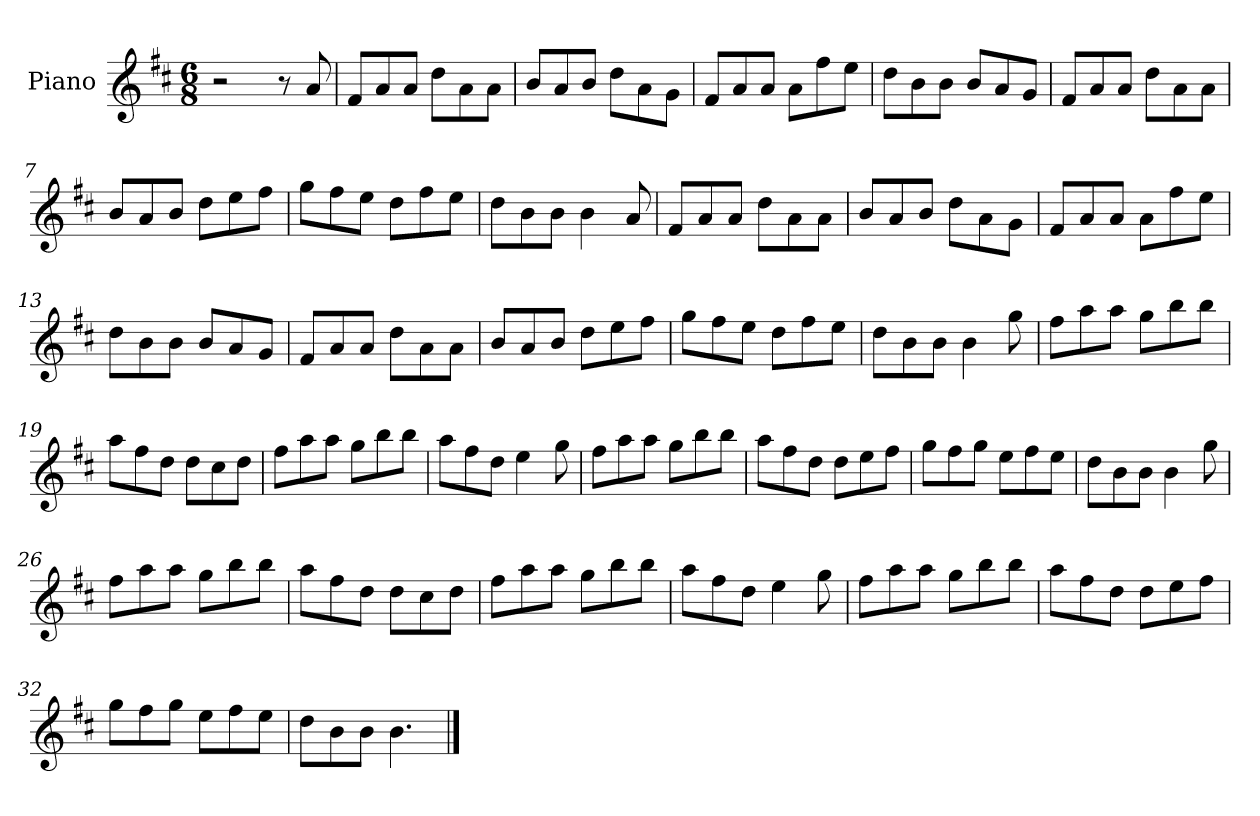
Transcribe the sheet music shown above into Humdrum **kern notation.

**kern
*part1
*staff1
*I"Piano
*I'Pno
*clefG2
*k[f#c#]
*M6/8
=1
2r
8r
8a/
=2
8f#/L
8a/
8a/J
8dd\L
8a\
8a\J
=3
8b/L
8a/
8b/J
8dd\L
8a\
8g\J
=4
8f#/L
8a/
8a/J
8a\L
8ff#\
8ee\J
=5
8dd\L
8b\
8b\J
8b/L
8a/
8g/J
=6
8f#/L
8a/
8a/J
8dd\L
8a\
8a\J
=7
8b/L
8a/
8b/J
8dd\L
8ee\
8ff#\J
=8
8gg\L
8ff#\
8ee\J
8dd\L
8ff#\
8ee\J
=9
8dd\L
8b\
8b\J
4b\
8a/
=10
8f#/L
8a/
8a/J
8dd\L
8a\
8a\J
=11
8b/L
8a/
8b/J
8dd\L
8a\
8g\J
=12
8f#/L
8a/
8a/J
8a\L
8ff#\
8ee\J
=13
8dd\L
8b\
8b\J
8b/L
8a/
8g/J
=14
8f#/L
8a/
8a/J
8dd\L
8a\
8a\J
=15
8b/L
8a/
8b/J
8dd\L
8ee\
8ff#\J
=16
8gg\L
8ff#\
8ee\J
8dd\L
8ff#\
8ee\J
=17
8dd\L
8b\
8b\J
4b\
8gg\
=18
8ff#\L
8aa\
8aa\J
8gg\L
8bb\
8bb\J
=19
8aa\L
8ff#\
8dd\J
8dd\L
8cc#\
8dd\J
=20
8ff#\L
8aa\
8aa\J
8gg\L
8bb\
8bb\J
=21
8aa\L
8ff#\
8dd\J
4ee\
8gg\
=22
8ff#\L
8aa\
8aa\J
8gg\L
8bb\
8bb\J
=23
8aa\L
8ff#\
8dd\J
8dd\L
8ee\
8ff#\J
=24
8gg\L
8ff#\
8gg\J
8ee\L
8ff#\
8ee\J
=25
8dd\L
8b\
8b\J
4b\
8gg\
=26
8ff#\L
8aa\
8aa\J
8gg\L
8bb\
8bb\J
=27
8aa\L
8ff#\
8dd\J
8dd\L
8cc#\
8dd\J
=28
8ff#\L
8aa\
8aa\J
8gg\L
8bb\
8bb\J
=29
8aa\L
8ff#\
8dd\J
4ee\
8gg\
=30
8ff#\L
8aa\
8aa\J
8gg\L
8bb\
8bb\J
=31
8aa\L
8ff#\
8dd\J
8dd\L
8ee\
8ff#\J
=32
8gg\L
8ff#\
8gg\J
8ee\L
8ff#\
8ee\J
=33
8dd\L
8b\
8b\J
4.b\
==
*-
